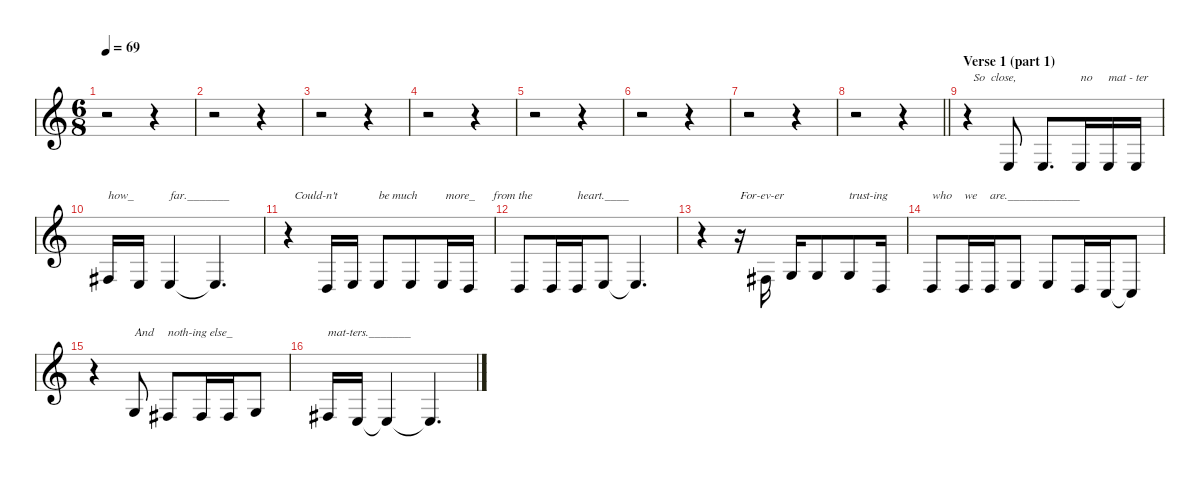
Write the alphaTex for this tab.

\defaultSystemsLayout 4
\hideDynamics
\bracketExtendMode nobrackets
\singleTrackTrackNamePolicy hidden
\multiTrackTrackNamePolicy hidden
\otherSystemsTrackNameOrientation horizontal
\track ("Vocals" "vln.") {mute instrument violin}
\staff {score}
\tuning (E4 B3 G3 D3 A2 E2)
\ts (6 8)
\tempo 69
\clef g2
\ks c
r.2{dy f beam Down} r.4{beam Down} |
r.2{beam Down} r.4{beam Down} |
r.2{beam Down} r.4{beam Down} |
r.2{beam Down} r.4{beam Down} |
r.2{beam Down} r.4{beam Down} |
r.2{beam Down} r.4{beam Down} |
r.2{beam Down} r.4{beam Down} |
\barLineRight lightlight
r.2{beam Down} r.4{beam Down} |
\section ("" "Verse 1 (part 1)")
r.4{txt "  So  close, " beam Down} 2.4.8{beam Up} 2.4.8{d beam Up} 2.4.16{txt "no" beam Up} 2.4.16{txt "mat - ter" beam Up} 2.4.16{beam Up} |
4.4{acc #}.16{txt "how_" beam Up} 2.4.16{beam Up} 2.4.4{txt "far._______" beam Up} 2.4{t}.4{d beam Up} |
r.4{txt "  Could-n't" beam Down} 0.4.16{beam Up} 2.4.16{beam Up} 2.4.8{txt "be much" beam Up} 2.4.8{beam Up} 2.4.16{txt " more_" beam Up} 0.4.16{txt "        from the" beam Up} |
0.4.8{beam Up} 0.4.16{beam Up} 0.4.16{txt "heart.____" beam Up} 2.4.8{beam Up} 2.4{t}.4{d beam Up} |
r.4{beam Down} r.16{txt "For-ev-er" beam Down} 4.4{acc #}.16{beam Up} 0.3.16{beam Up} 0.3.8{beam Up} 0.3.8{txt "trust-ing" beam Up} 0.4.16{beam Up} |
0.4.8{txt "who" beam Up} 0.4.16{txt "we" beam Up} 0.4.16{txt "are.____________" beam Up} 2.4.8{beam Up} 2.4.8{beam Up} 0.4.16{beam Up} 3.5.16{beam Up} 3.5{t}.8{beam Up} |
r.4{beam Down} 0.3.8{txt "And" beam Up} 4.4{acc #}.8{txt "noth-ing else_" beam Up} 4.4{acc #}.16{beam Up} 4.4{acc #}.16{beam Up} 0.3.8{beam Up} |
4.4{acc #}.16{txt "mat-ters._______" beam Up} 2.4.16{beam Up} 2.4{t}.4{beam Up} 2.4{t}.4{d beam Up}
